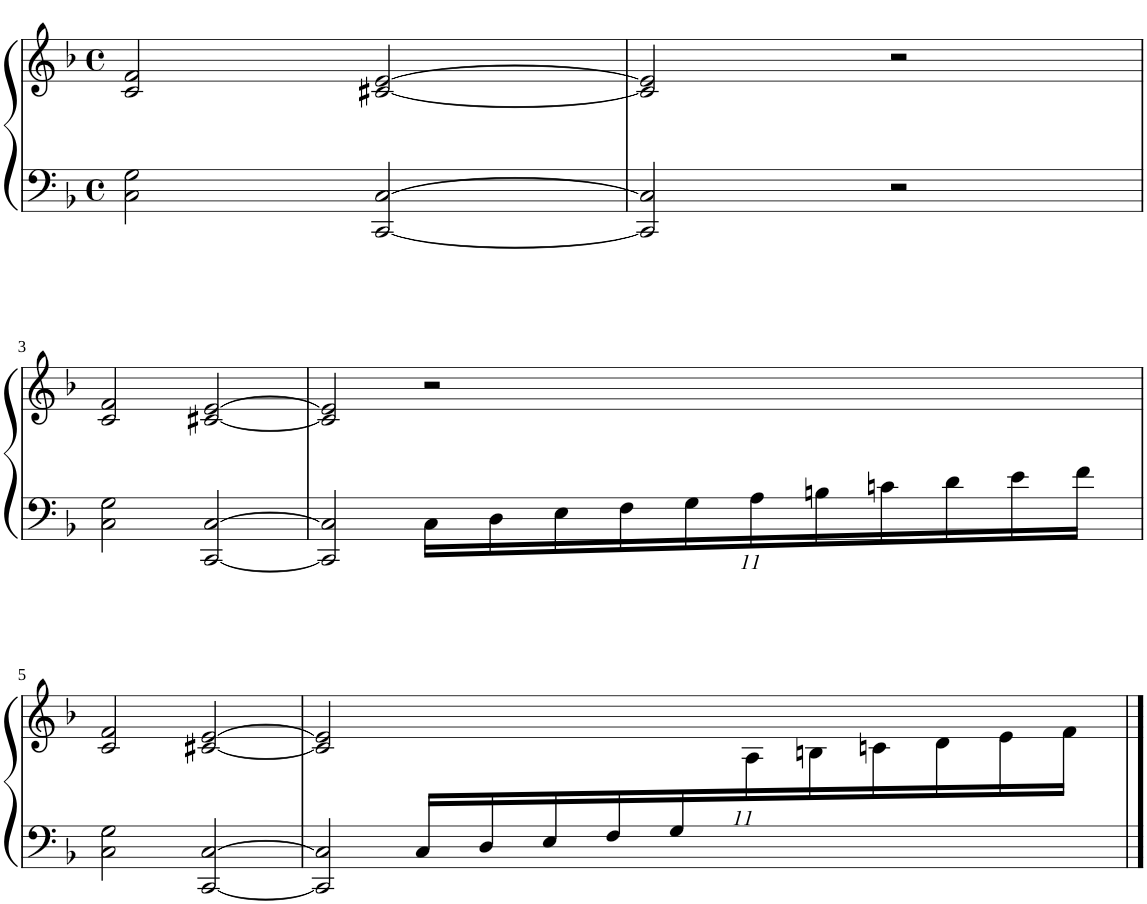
**kern	**kern
*part1	*part1
*staff2	*staff1
*I"Piano	*
*I'Pno	*
*clefF4	*clefG2
*k[b-]	*k[b-]
*M4/4	*M4/4
*met(c)	*met(c)
=1	=1
2C\ 2G\	2c/ 2f/
[2CC/ [2C/	[2c#X/ [2e/
=2	=2
2CC/] 2C/]	2c#/] 2e/]
2r	2r
!!LO:LB:g=z
=3	=3
2C\ 2G\	2c/ 2f/
[2CC/ [2C/	[2c#X/ [2e/
=4	=4
2CC/] 2C/]	2c#/] 2e/]
*Xbrackettup	*
22C\LL	2r
22D\	.
22E\	.
22F\	.
22G\	.
22A\	.
22Bn\	.
22cn\	.
22d\	.
22e\	.
22f\JJ	.
!!LO:LB:g=z
=5	=5
2C\ 2G\	2c/ 2f/
[2CC/ [2C/	[2c#X/ [2e/
=6	=6
*	*^
2CC/] 2C/]	2c#/] 2e/]	11%8ryy
22C/LL	2ryy	.
22D/	.	.
22E/	.	.
22F/	.	.
22G/	.	.
11%2.ryy	.	22A\
.	.	22Bn\
.	.	22cn\
.	.	22d\
.	.	22e\
.	.	22f\JJ
*	*v	*v
==	==
*-	*-
